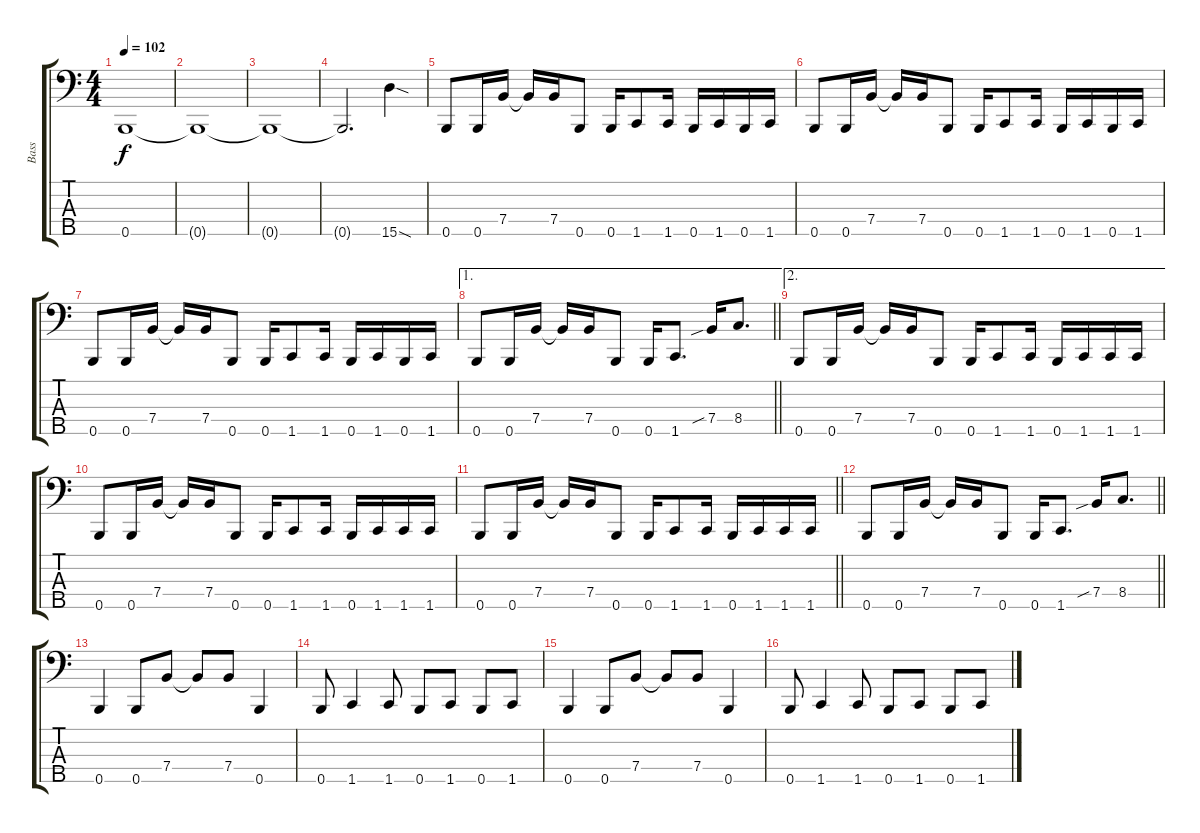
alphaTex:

\track ("Bass" "Bass") {instrument electricbasspick}
\staff {score tabs}
\tuning (G2 D2 A1 E1 B0) {hide}
\ts (4 4)
\tempo 102
\clef f4
\ks c
0.5.1{dy f} |
0.5{t}.1 |
0.5{t}.1 |
0.5{t}.2{d} 15.5{sod}.4 |
0.5.8 0.5.16 7.4.16 7.4{t}.16 7.4.16 0.5.8 0.5.16 1.5.8 1.5.16 0.5.16 1.5.16 0.5.16 1.5.16 |
0.5.8 0.5.16 7.4.16 7.4{t}.16 7.4.16 0.5.8 0.5.16 1.5.8 1.5.16 0.5.16 1.5.16 0.5.16 1.5.16 |
0.5.8 0.5.16 7.4.16 7.4{t}.16 7.4.16 0.5.8 0.5.16 1.5.8 1.5.16 0.5.16 1.5.16 0.5.16 1.5.16 |
\ae 1
\barLineRight lightlight
0.5.8 0.5.16 7.4.16 7.4{t}.16 7.4.16 0.5.8 0.5.16 1.5.8{d} 7.4{sib}.16 8.4.8{d} |
\ae 2
\section ("" " ")
0.5.8 0.5.16 7.4.16 7.4{t}.16 7.4.16 0.5.8 0.5.16 1.5.8 1.5.16 0.5.16 1.5.16 1.5.16 1.5.16 |
0.5.8 0.5.16 7.4.16 7.4{t}.16 7.4.16 0.5.8 0.5.16 1.5.8 1.5.16 0.5.16 1.5.16 1.5.16 1.5.16 |
\barLineRight lightlight
0.5.8 0.5.16 7.4.16 7.4{t}.16 7.4.16 0.5.8 0.5.16 1.5.8 1.5.16 0.5.16 1.5.16 1.5.16 1.5.16 |
\barLineRight lightlight
0.5.8 0.5.16 7.4.16 7.4{t}.16 7.4.16 0.5.8 0.5.16 1.5.8{d} 7.4{sib}.16 8.4.8{d} |
0.5.4 0.5.8 7.4.8 7.4{t}.8 7.4.8 0.5.4 |
0.5.8 1.5.4 1.5.8 0.5.8 1.5.8 0.5.8 1.5.8 |
0.5.4 0.5.8 7.4.8 7.4{t}.8 7.4.8 0.5.4 |
0.5.8 1.5.4 1.5.8 0.5.8 1.5.8 0.5.8 1.5.8
